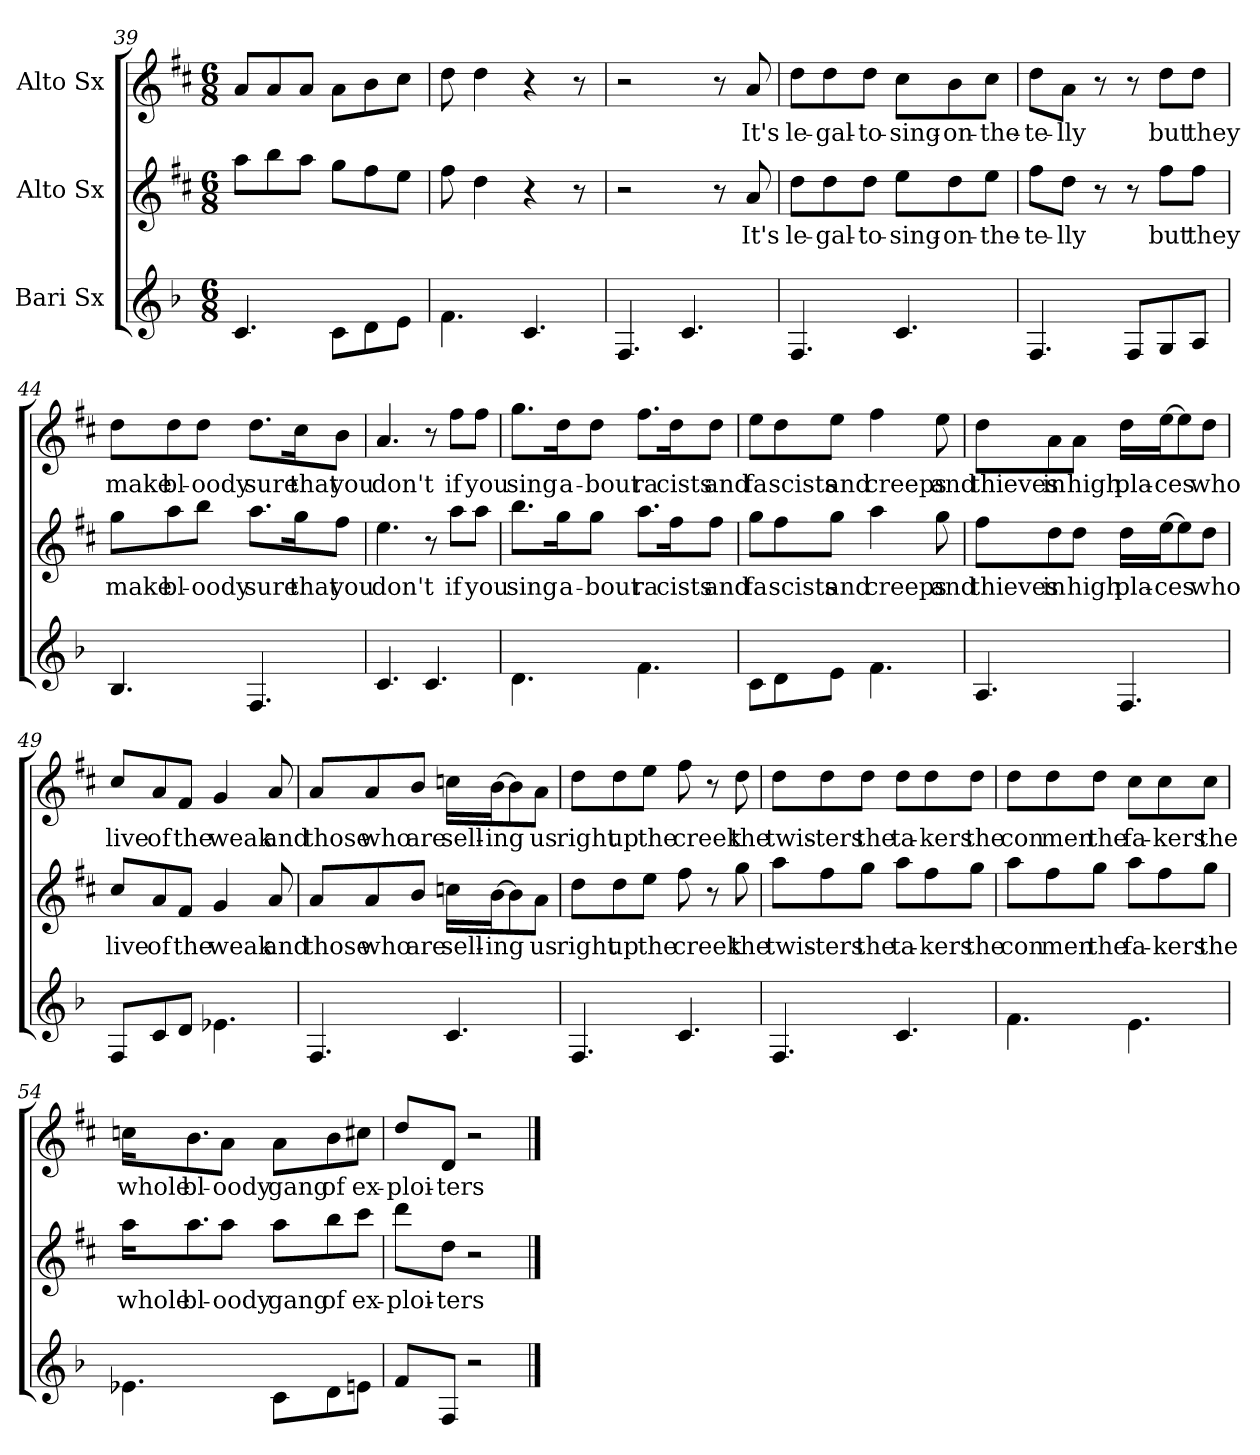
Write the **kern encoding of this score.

**kern	**kern	**text	**kern	**text
*part3	*part2	*part2	*part1	*part1
*staff3	*staff2	*staff2	*staff1	*staff1
*I"Bari Sx	*I"Alto Sx	*	*I"Alto Sx	*
*clefG2	*clefG2	*	*clefG2	*
*ITrd12c21	*ITrd5c9	*	*ITrd5c9	*
*k[b-]	*k[b-]	*	*k[b-]	*
*M6/8	*M6/8	*	*M6/8	*
=39	=39	=39	=39	=39
4.C/	8cc\L	.	8c/L	.
.	8dd\	.	8c/	.
.	8cc\J	.	8c/J	.
8C\L	8b-\L	.	8c\L	.
8D\	8a\	.	8d\	.
8E\J	8g\J	.	8e\J	.
=40	=40	=40	=40	=40
4.F\	8a\	.	8f\	.
.	4f\	.	4f\	.
4.C/	4r	.	4r	.
.	8r	.	8r	.
=41	=41	=41	=41	=41
4.FF/	2r	.	2r	.
4.C/	.	.	.	.
.	8r	.	8r	.
!	!	!LO:LY:b	!	!LO:LY:b
.	8c/	It's	8c/	It's
=42	=42	=42	=42	=42
!	!	!LO:LY:b	!	!LO:LY:b
4.FF/	8f\L	le-	8f\L	le-
!	!	!LO:LY:b	!	!LO:LY:b
.	8f\	-gal-	8f\	-gal-
!	!	!LO:LY:b	!	!LO:LY:b
.	8f\J	-to-	8f\J	-to-
!	!	!LO:LY:b	!	!LO:LY:b
4.C/	8g\L	-sing-	8e\L	-sing-
!	!	!LO:LY:b	!	!LO:LY:b
.	8f\	-on-	8d\	-on-
!	!	!LO:LY:b	!	!LO:LY:b
.	8g\J	-the-	8e\J	-the-
=43	=43	=43	=43	=43
!	!	!LO:LY:b	!	!LO:LY:b
4.FF/	8a\L	-te-	8f\L	-te-
!	!	!LO:LY:b	!	!LO:LY:b
.	8f\J	-lly	8c\J	-lly
.	8r	.	8r	.
8FF/L	8r	.	8r	.
!	!	!LO:LY:b	!	!LO:LY:b
8GG/	8a\L	but	8f\L	but
!	!	!LO:LY:b	!	!LO:LY:b
8AA/J	8a\J	they	8f\J	they
!!LO:LB:g=z
=44	=44	=44	=44	=44
!	!	!LO:LY:b	!	!LO:LY:b
4.BB-/	8b-\L	make	8f\L	make
!	!	!LO:LY:b	!	!LO:LY:b
.	8cc\	bl-	8f\	bl-
!	!	!LO:LY:b	!	!LO:LY:b
.	8dd\J	-oody	8f\J	-oody
!	!	!LO:LY:b	!	!LO:LY:b
4.FF/	8.cc\L	sure	8.f\L	sure
!	!	!LO:LY:b	!	!LO:LY:b
.	16b-\K	that	16e\K	that
!	!	!LO:LY:b	!	!LO:LY:b
.	8a\J	you	8d\J	you
=45	=45	=45	=45	=45
!	!	!LO:LY:b	!	!LO:LY:b
4.C/	4.g\	don't	4.c/	don't
4.C/	8r	.	8r	.
!	!	!LO:LY:b	!	!LO:LY:b
.	8cc\L	if	8a\L	if
!	!	!LO:LY:b	!	!LO:LY:b
.	8cc\J	you	8a\J	you
=46	=46	=46	=46	=46
!	!	!LO:LY:b	!	!LO:LY:b
4.D\	8.dd\L	sing	8.b-\L	sing
!	!	!LO:LY:b	!	!LO:LY:b
.	16b-\K	a-	16f\K	a-
!	!	!LO:LY:b	!	!LO:LY:b
.	8b-\J	-bout	8f\J	-bout
!	!	!LO:LY:b	!	!LO:LY:b
4.F\	8.cc\L	ra	8.a\L	ra
!	!	!LO:LY:b	!	!LO:LY:b
.	16a\K	cists	16f\K	cists
!	!	!LO:LY:b	!	!LO:LY:b
.	8a\J	and	8f\J	and
=47	=47	=47	=47	=47
!	!	!LO:LY:b	!	!LO:LY:b
8C\L	8b-\L	fa	8g\L	fa
!	!	!LO:LY:b	!	!LO:LY:b
8D\	8a\	scists	8f\	scists
!	!	!LO:LY:b	!	!LO:LY:b
8E\J	8b-\J	and	8g\J	and
!	!	!LO:LY:b	!	!LO:LY:b
4.F\	4cc\	creeps	4a\	creeps
!	!	!LO:LY:b	!	!LO:LY:b
.	8b-\	and	8g\	and
!!LO:PB:g=z
=48	=48	=48	=48	=48
!	!	!LO:LY:b	!	!LO:LY:b
4.AA/	8a\L	thieves	8f\L	thieves
!	!	!LO:LY:b	!	!LO:LY:b
.	8f\	in	8c\	in
!	!	!LO:LY:b	!	!LO:LY:b
.	8f\J	high	8c\J	high
!	!	!LO:LY:b	!	!LO:LY:b
4.FF/	16f\LL	pla-	16f\LL	pla-
!	!	!LO:LY:b	!	!LO:LY:b
.	[16g\J	-ces	[16g\J	-ces
.	8g\]	.	8g\]	.
!	!	!LO:LY:b	!	!LO:LY:b
.	8f\J	who	8f\J	who
=49	=49	=49	=49	=49
!	!	!LO:LY:b	!	!LO:LY:b
8FF/L	8e/L	live	8e/L	live
!	!	!LO:LY:b	!	!LO:LY:b
8C/	8c/	of	8c/	of
!	!	!LO:LY:b	!	!LO:LY:b
8D/J	8A/J	the	8A/J	the
!	!	!LO:LY:b	!	!LO:LY:b
4.E-X\	4B-/	weak	4B-/	weak
!	!	!LO:LY:b	!	!LO:LY:b
.	8c/	and	8c/	and
=50	=50	=50	=50	=50
!	!	!LO:LY:b	!	!LO:LY:b
4.FF/	8c/L	those	8c/L	those
!	!	!LO:LY:b	!	!LO:LY:b
.	8c/	who	8c/	who
!	!	!LO:LY:b	!	!LO:LY:b
.	8d/J	are	8d/J	are
!	!	!LO:LY:b	!	!LO:LY:b
4.C/	16e-X\LL	sell-	16e-X\LL	sell-
!	!	!LO:LY:b	!	!LO:LY:b
.	[16d\J	-ing	[16d\J	-ing
.	8d\]	.	8d\]	.
!	!	!LO:LY:b	!	!LO:LY:b
.	8c\J	us	8c\J	us
=51	=51	=51	=51	=51
!	!	!LO:LY:b	!	!LO:LY:b
4.FF/	8f\L	right	8f\L	right
!	!	!LO:LY:b	!	!LO:LY:b
.	8f\	up	8f\	up
!	!	!LO:LY:b	!	!LO:LY:b
.	8g\J	the	8g\J	the
!	!	!LO:LY:b	!	!LO:LY:b
4.C/	8a\	creek	8a\	creek
.	8r	.	8r	.
!	!	!LO:LY:b	!	!LO:LY:b
.	8b-\	the	8f\	the
!!LO:LB:g=z
=52	=52	=52	=52	=52
!	!	!LO:LY:b	!	!LO:LY:b
4.FF/	8cc\L	twis-	8f\L	twis-
!	!	!LO:LY:b	!	!LO:LY:b
.	8a\	-ters	8f\	-ters
!	!	!LO:LY:b	!	!LO:LY:b
.	8b-\J	the	8f\J	the
!	!	!LO:LY:b	!	!LO:LY:b
4.C/	8cc\L	ta-	8f\L	ta-
!	!	!LO:LY:b	!	!LO:LY:b
.	8a\	-kers	8f\	-kers
!	!	!LO:LY:b	!	!LO:LY:b
.	8b-\J	the	8f\J	the
=53	=53	=53	=53	=53
!	!	!LO:LY:b	!	!LO:LY:b
4.F\	8cc\L	con	8f\L	con
!	!	!LO:LY:b	!	!LO:LY:b
.	8a\	men	8f\	men
!	!	!LO:LY:b	!	!LO:LY:b
.	8b-\J	the	8f\J	the
!	!	!LO:LY:b	!	!LO:LY:b
4.E\	8cc\L	fa-	8e\L	fa-
!	!	!LO:LY:b	!	!LO:LY:b
.	8a\	-kers	8e\	-kers
!	!	!LO:LY:b	!	!LO:LY:b
.	8b-\J	the	8e\J	the
=54	=54	=54	=54	=54
!	!	!LO:LY:b	!	!LO:LY:b
4.E-X\	16cc\KL	whole	16e-X\KL	whole
!	!	!LO:LY:b	!	!LO:LY:b
.	8.cc\	bl-	8.d\	bl-
!	!	!LO:LY:b	!	!LO:LY:b
.	8cc\J	-oody	8c\J	-oody
!	!	!LO:LY:b	!	!LO:LY:b
8C\L	8cc\L	gang	8c\L	gang
!	!	!LO:LY:b	!	!LO:LY:b
8D\	8dd\	of	8d\	of
!	!	!LO:LY:b	!	!LO:LY:b
8En\J	8ee\J	ex-	8en\J	ex-
=55	=55	=55	=55	=55
!	!	!LO:LY:b	!	!LO:LY:b
8F/L	8ff\L	-ploi-	8f/L	-ploi-
!	!	!LO:LY:b	!	!LO:LY:b
8FF/J	8f\J	-ters	8F/J	-ters
2r	2r	.	2r	.
==	==	==	==	==
*-	*-	*-	*-	*-
